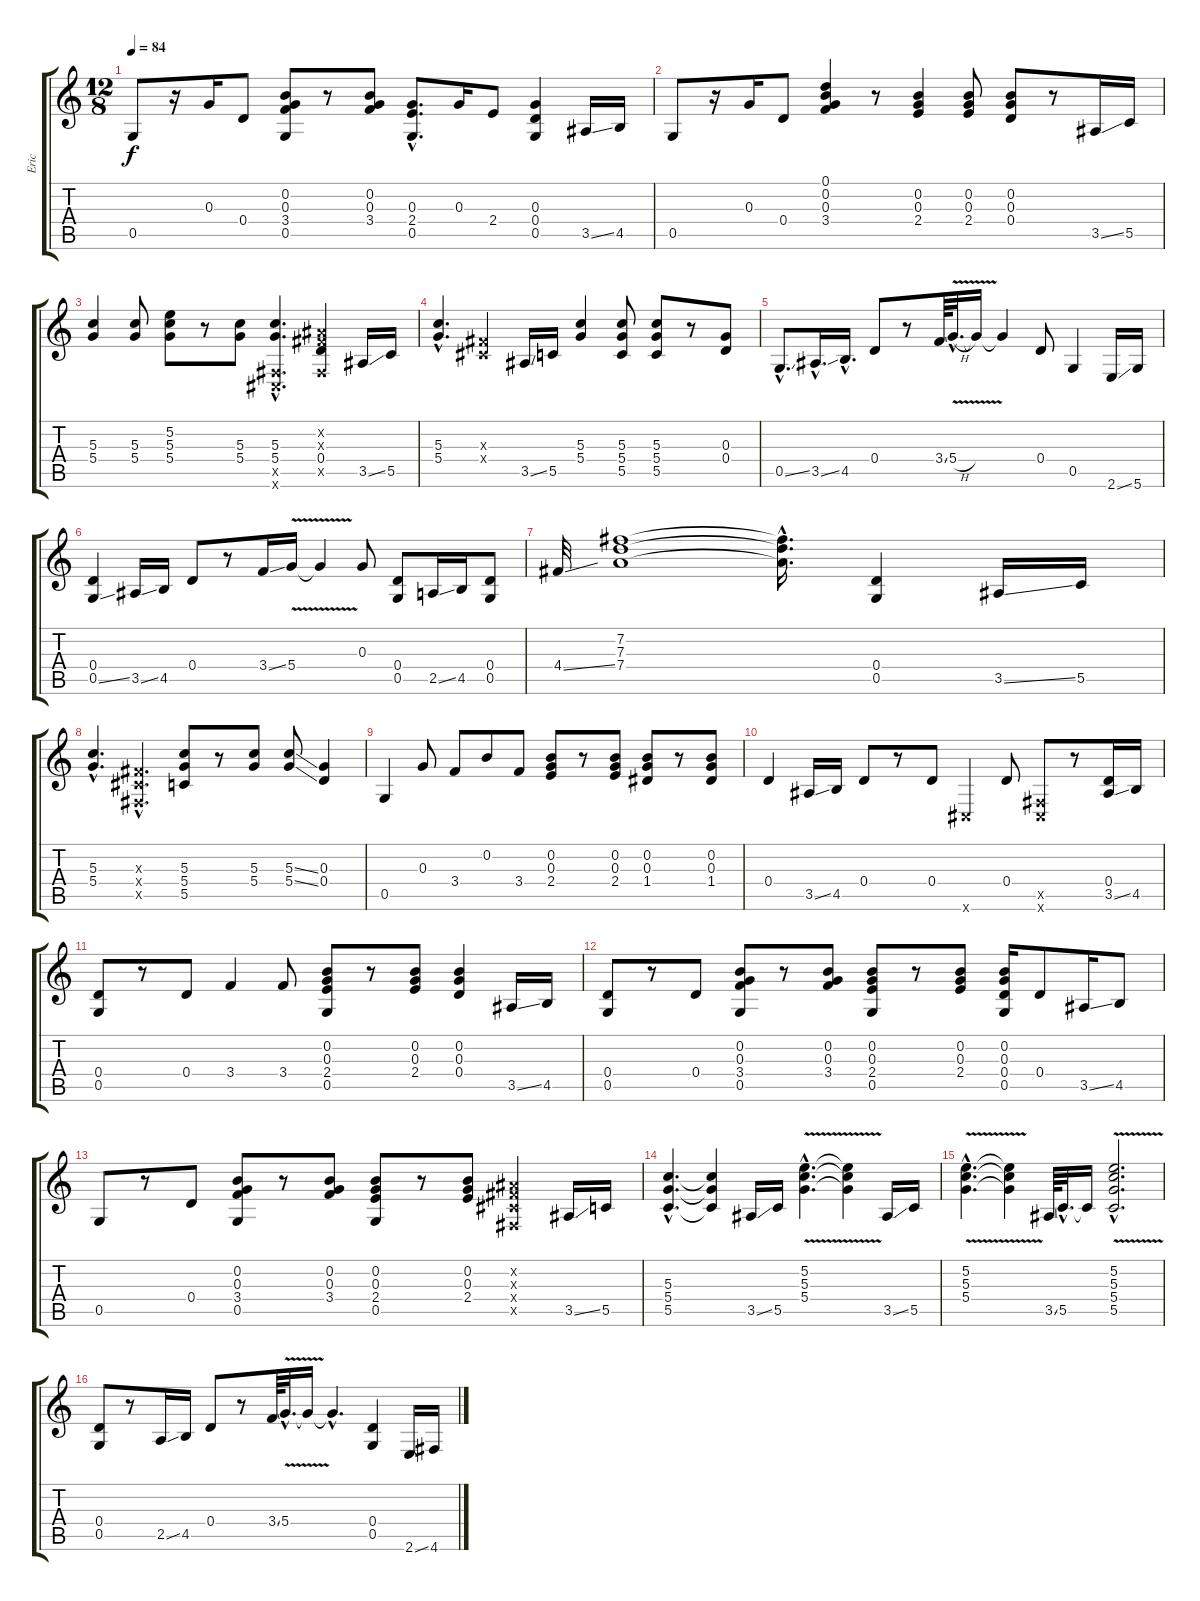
\track ("Eric" "Eric") {instrument acousticguitarsteel}
\staff {score tabs}
\tuning (D4 B3 G3 D3 G2 D2) {hide}
\ts (12 8)
\tempo 84
\clef g2
\ks c
0.5.8{dy f} r.16 0.3.16 0.4.8 (0.2 0.3 3.4 0.5).8 r.8 (0.2 0.3 3.4).8 (0.3{hac} 2.4{hac} 0.5{hac}).8{d} 0.3.16 2.4.8 (0.3 0.4 0.5).4 3.5{ss}.16 4.5.16 |
0.5.8 r.16 0.3.16 0.4.8 (0.1 0.2 0.3 3.4).4 r.8 (0.2 0.3 2.4).4 (0.2 0.3 2.4).8 (0.2 0.3 0.4).8 r.8 3.5{ss}.16 5.5.16 |
(5.3 5.4).4 (5.3 5.4).8 (5.2 5.3 5.4).8 r.8 (5.3 5.4).8 (5.3{hac} 5.4{hac} -1.5{hac x} -1.6{hac x}).4{d} (-1.2{x} -1.3{x} 0.4 -1.5{x}).4 3.5{ss}.16 5.5.16 |
(5.3{hac} 5.4{hac}).4{d} (-1.3{x} -1.4{x}).4 3.5{ss}.16 5.5.16 (5.3 5.4).4 (5.3 5.4 5.5).8 (5.3 5.4 5.5).8 r.8 (0.3 0.4).8 |
0.5{ss hac}.8{d} 3.5{ss hac}.16{d} 4.5{hac}.16{d} 0.4.8 r.8 3.4{ss}.64 5.4{v h hac}.32{d} 5.4{t}.16 5.4{t}.4 0.4.8 0.5.4 2.6{ss}.16 5.6.16 |
(0.4 0.5{ss}).4 3.5{ss}.16 4.5.16 0.4.8 r.8 3.4{ss}.16 5.4{v}.16 5.4{t}.4 0.3.8 (0.4 0.5).8 2.5{ss}.16 4.5.16 (0.4 0.5).8 |
4.4{ss}.32 (7.2 7.3 7.4).1 (7.2{hac t} 7.3{hac t} 7.4{hac t}).16{d} (0.4 0.5).4 3.5{ss}.16 5.5.16 |
(5.3{hac} 5.4{hac}).4{d} (-1.3{hac x} -1.4{hac x} -1.5{hac x}).4{d} (5.3 5.4 5.5).8 r.8 (5.3 5.4).8 (5.3{ss} 5.4{ss}).8 (0.3 0.4).4 |
0.5.4 0.3.8 3.4.8 0.2.8 3.4.8 (0.2 0.3 2.4).8 r.8 (0.2 0.3 2.4).8 (0.2 0.3 1.4).8 r.8 (0.2 0.3 1.4).8 |
0.4.4 3.5{ss}.16 4.5.16 0.4.8 r.8 0.4.8 -1.6{x}.4 0.4.8 (-1.5{x} -1.6{x}).8 r.8 (0.4 3.5{ss}).16 4.5.16 |
(0.4 0.5).8 r.8 0.4.8 3.4.4 3.4.8 (0.2 0.3 2.4 0.5).8 r.8 (0.2 0.3 2.4).8 (0.2 0.3 0.4).4 3.5{ss}.16 4.5.16 |
(0.4 0.5).8 r.8 0.4.8 (0.2 0.3 3.4 0.5).8 r.8 (0.2 0.3 3.4).8 (0.2 0.3 2.4 0.5).8 r.8 (0.2 0.3 2.4).8 (0.2 0.3 0.4 0.5).16 0.4.8 3.5{ss}.16 4.5.8 |
0.5.8 r.8 0.4.8 (0.2 0.3 3.4 0.5).8 r.8 (0.2 0.3 3.4).8 (0.2 0.3 2.4 0.5).8 r.8 (0.2 0.3 2.4).8 (-1.2{x} -1.3{x} -1.4{x} -1.5{x}).4 3.5{ss}.16 5.5.16 |
(5.3{hac} 5.4{hac} 5.5{hac}).4{d} (5.3{t} 5.4{t} 5.5{t}).4 3.5{ss}.16 5.5.16 (5.2{v hac} 5.3{v hac} 5.4{v hac}).4{d} (5.2{t} 5.3{t} 5.4{t}).4 3.5{ss}.16 5.5.16 |
(5.2{v hac} 5.3{v hac} 5.4{v hac}).4{d} (5.2{t} 5.3{t} 5.4{t}).4 3.5{ss}.64 5.5{hac}.32{d} 5.5{t}.16 (5.2{v hac} 5.3{v hac} 5.4{v hac} 5.5{v hac}).2{d} |
(0.4 0.5).8 r.8 2.5{ss}.16 4.5.16 0.4.8 r.8 3.4{ss}.64 5.4{v hac}.32{d} 5.4{t}.16 5.4{hac t}.4{d} (0.4 0.5).4 2.6{ss}.16 4.6.16
